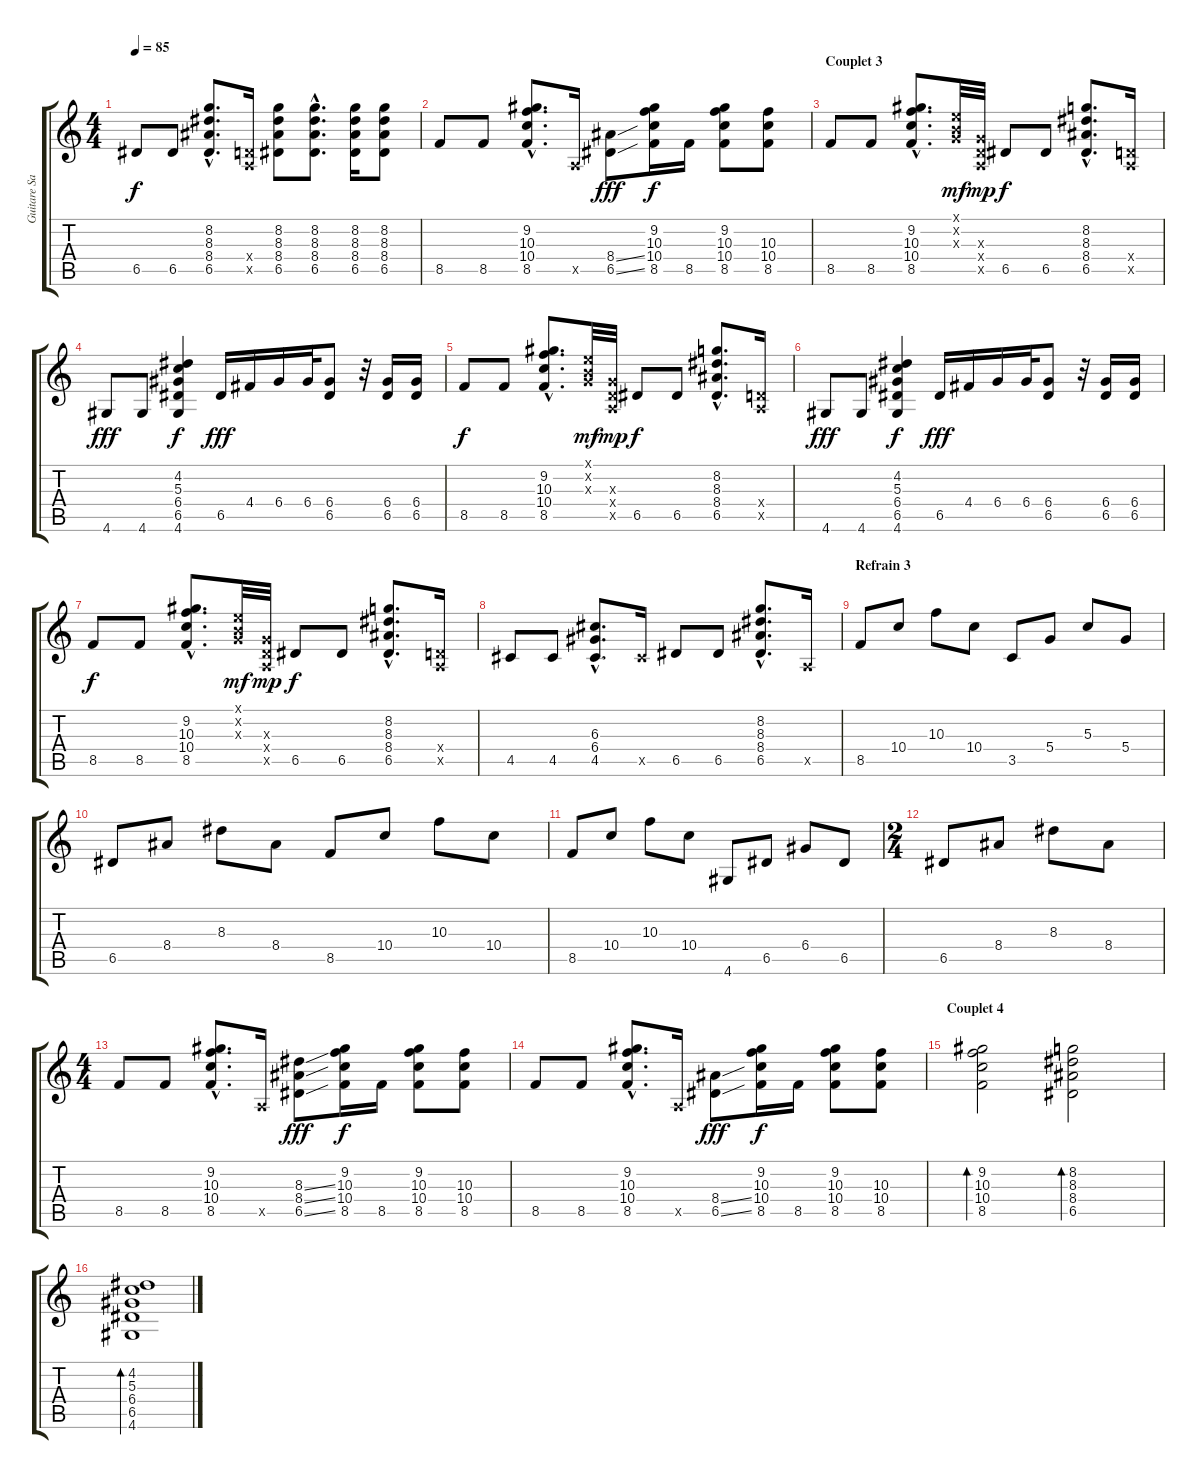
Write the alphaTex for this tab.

\track ("Guitare Saturé" "Guitare Sa") {instrument overdrivenguitar}
\staff {score tabs}
\tuning (E4 B3 G3 D3 A2 E2) {hide}
\ts (4 4)
\tempo 85
\clef g2
\ks c
6.5.8{dy f} 6.5.8 (8.2{hac} 8.3{hac} 8.4{hac} 6.5{hac}).8{d} (0.4{x} 0.5{x}).16 (8.2 8.3 8.4 6.5).8 (8.2{hac} 8.3{hac} 8.4{hac} 6.5{hac}).8{d} (8.2 8.3 8.4 6.5).16 (8.2 8.3 8.4 6.5).8 |
8.5.8 8.5.8 (9.2{hac} 10.3{hac} 10.4{hac} 8.5{hac}).8{d} 0.5{x}.16 (8.4{ss} 6.5{ss}).8{dy fff} (9.2 10.3 10.4 8.5).16{dy f} 8.5.16 (9.2 10.3 10.4 8.5).8 (10.3 10.4 8.5).8 |
\section ("" "Couplet 3")
8.5.8 8.5.8 (9.2{hac} 10.3{hac} 10.4{hac} 8.5{hac}).8{d} (0.1{x} 0.2{x} 0.3{x}).32{dy mf} (0.3{x} 0.4{x} 0.5{x}).32{dy mp} 6.5.8{dy f} 6.5.8 (8.2{hac} 8.3{hac} 8.4{hac} 6.5{hac}).8{d} (0.4{x} 0.5{x}).16 |
4.6.8{dy fff} 4.6.8 (4.2 5.3 6.4 6.5 4.6).4{dy f} 6.5.16{dy fff} 4.4.16 6.4.16 6.4.32 (6.4 6.5).8 r.32 (6.4 6.5).16 (6.4 6.5).16 |
8.5.8{dy f} 8.5.8 (9.2{hac} 10.3{hac} 10.4{hac} 8.5{hac}).8{d} (0.1{x} 0.2{x} 0.3{x}).32{dy mf} (0.3{x} 0.4{x} 0.5{x}).32{dy mp} 6.5.8{dy f} 6.5.8 (8.2{hac} 8.3{hac} 8.4{hac} 6.5{hac}).8{d} (0.4{x} 0.5{x}).16 |
4.6.8{dy fff} 4.6.8 (4.2 5.3 6.4 6.5 4.6).4{dy f} 6.5.16{dy fff} 4.4.16 6.4.16 6.4.32 (6.4 6.5).8 r.32 (6.4 6.5).16 (6.4 6.5).16 |
8.5.8{dy f} 8.5.8 (9.2{hac} 10.3{hac} 10.4{hac} 8.5{hac}).8{d} (0.1{x} 0.2{x} 0.3{x}).32{dy mf} (0.3{x} 0.4{x} 0.5{x}).32{dy mp} 6.5.8{dy f} 6.5.8 (8.2{hac} 8.3{hac} 8.4{hac} 6.5{hac}).8{d} (0.4{x} 0.5{x}).16 |
4.5.8 4.5.8 (6.3{hac} 6.4{hac} 4.5{hac}).8{d} 4.5{x}.16 6.5.8 6.5.8 (8.2{hac} 8.3{hac} 8.4{hac} 6.5{hac}).8{d} 0.5{x}.16 |
\section ("" "Refrain 3")
8.5.8 10.4.8 10.3.8 10.4.8 3.5.8 5.4.8 5.3.8 5.4.8 |
6.5.8 8.4.8 8.3.8 8.4.8 8.5.8 10.4.8 10.3.8 10.4.8 |
8.5.8 10.4.8 10.3.8 10.4.8 4.6.8 6.5.8 6.4.8 6.5.8 |
\ts (2 4)
6.5.8 8.4.8 8.3.8 8.4.8 |
\ts (4 4)
8.5.8 8.5.8 (9.2{hac} 10.3{hac} 10.4{hac} 8.5{hac}).8{d} 0.5{x}.16 (8.3{ss} 8.4{ss} 6.5{ss}).8{dy fff} (9.2 10.3 10.4 8.5).16{dy f} 8.5.16 (9.2 10.3 10.4 8.5).8 (10.3 10.4 8.5).8 |
8.5.8 8.5.8 (9.2{hac} 10.3{hac} 10.4{hac} 8.5{hac}).8{d} 0.5{x}.16 (8.4{ss} 6.5{ss}).8{dy fff} (9.2 10.3 10.4 8.5).16{dy f} 8.5.16 (9.2 10.3 10.4 8.5).8 (10.3 10.4 8.5).8 |
\section ("" "Couplet 4")
(9.2 10.3 10.4 8.5).2{bd 120} (8.2 8.3 8.4 6.5).2{bd 120} |
(4.2 5.3 6.4 6.5 4.6).1{bd 120}
